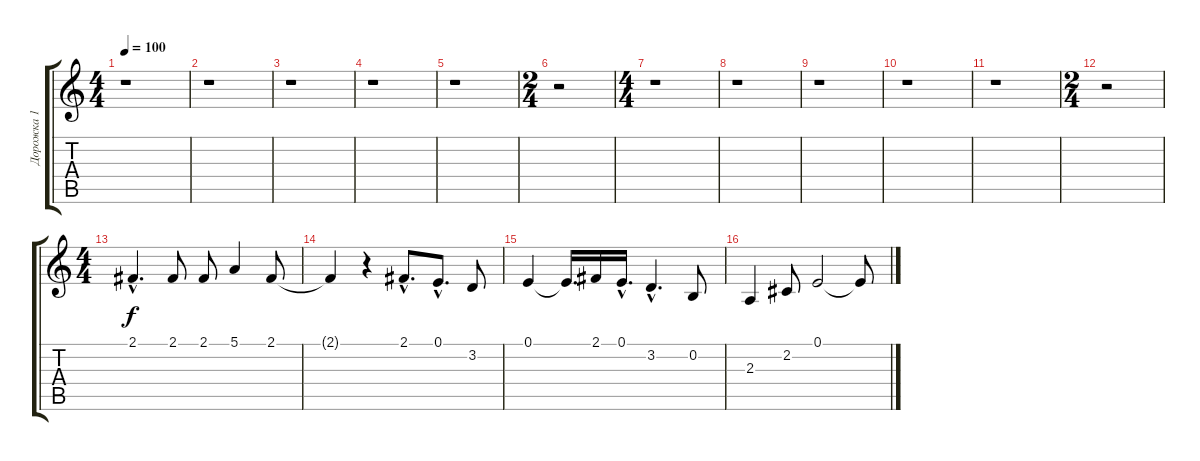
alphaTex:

\track ("Дорожка 1" "Дорожка 1") {instrument voiceoohs}
\staff {score tabs}
\tuning (E4 B3 G3 D3 A2 E2) {hide}
\ts (4 4)
\tempo 100
\clef g2
\ks c
r.1{dy f instrument voiceoohs} |
r.1 |
r.1 |
r.1 |
r.1 |
\ts (2 4)
r.2 |
\ts (4 4)
r.1 |
r.1 |
r.1 |
r.1 |
r.1 |
\ts (2 4)
r.2 |
\ts (4 4)
2.1{hac}.4{d} 2.1.8 2.1.8 5.1.4 2.1.8 |
2.1{t}.4 r.4 2.1{hac}.8{d} 0.1{hac}.8{d} 3.2.8 |
0.1.4 0.1{t}.16{d} 2.1.16 0.1{hac}.16{d} 3.2{hac}.4{d} 0.2.8 |
2.3.4 2.2.8 0.1.2 0.1{t}.8
